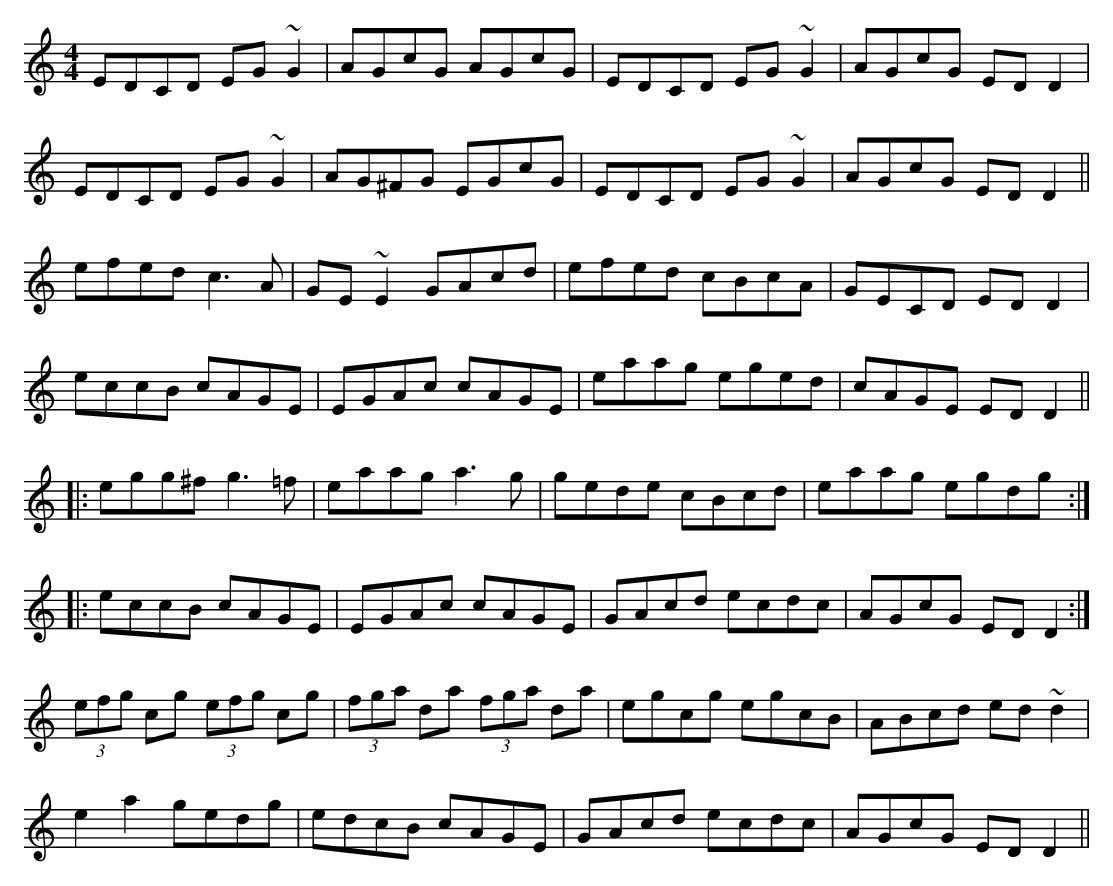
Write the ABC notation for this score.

X:1
M:4/4
K:C
EDCD EG~G2|AGcG AGcG|EDCD EG~G2|AGcG EDD2|
EDCD EG~G2|AG^FG EGcG|EDCD EG~G2|AGcG ED D2||
efed c3A|GE~E2 GAcd|efed cBcA|GECD EDD2|
eccB cAGE|EGAc cAGE|eaag eged|cAGE EDD2||
|:egg^f g3=f|eaag a3g|gede cBcd|eaag egdg:|
|:eccB cAGE|EGAc cAGE|GAcd ecdc|AGcG EDD2:|
(3efg cg (3efg cg|(3fga da (3fga da|egcg egcB|ABcd ed~d2|
e2a2 gedg|edcB cAGE|GAcd ecdc|AGcG EDD2||
